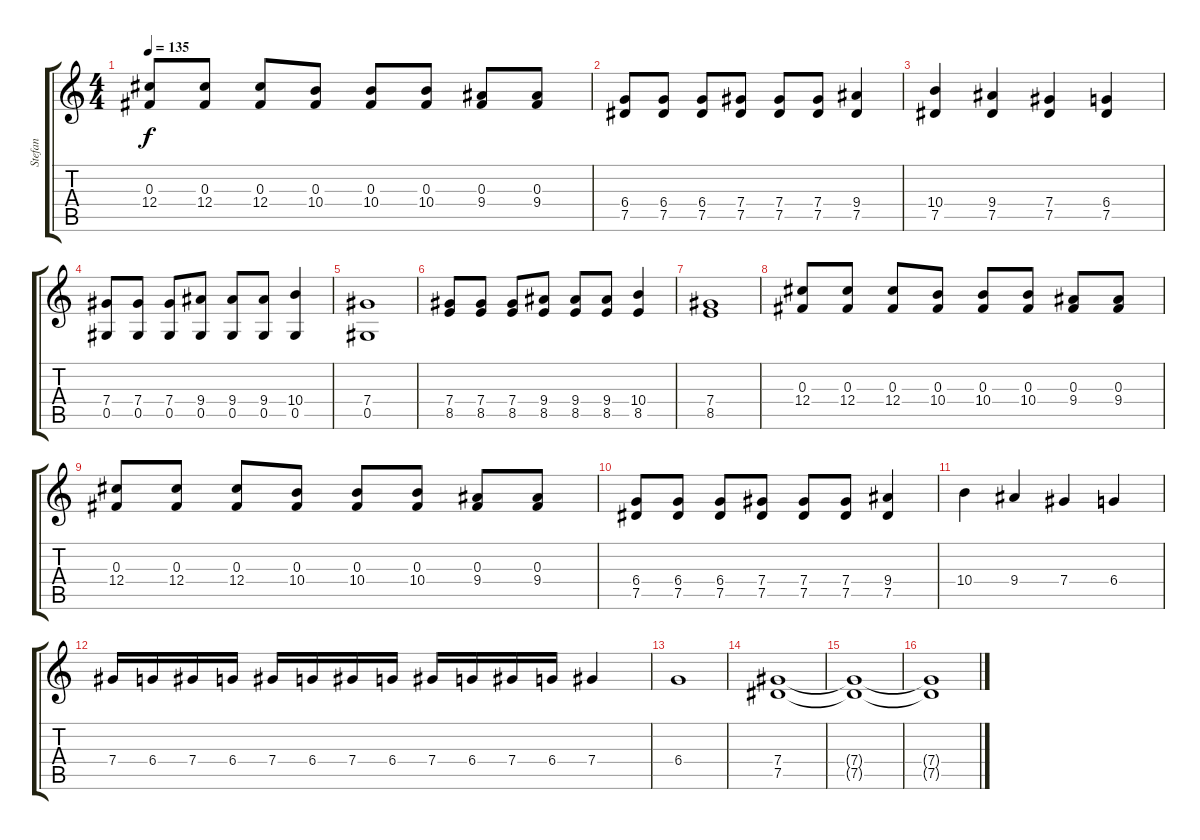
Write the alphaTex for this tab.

\track ("Stefan" "Stefan") {instrument distortionguitar}
\staff {score tabs}
\tuning (Eb4 Bb3 Gb3 Db3 Ab2 Eb2) {hide}
\ts (4 4)
\tempo 135
\clef g2
\ks c
(0.3 12.4).8{dy f} (0.3 12.4).8 (0.3 12.4).8 (0.3 10.4).8 (0.3 10.4).8 (0.3 10.4).8 (0.3 9.4).8 (0.3 9.4).8 |
(6.4 7.5).8 (6.4 7.5).8 (6.4 7.5).8 (7.4 7.5).8 (7.4 7.5).8 (7.4 7.5).8 (9.4 7.5).4 |
(10.4 7.5).4 (9.4 7.5).4 (7.4 7.5).4 (6.4 7.5).4 |
(7.4 0.5).8 (7.4 0.5).8 (7.4 0.5).8 (9.4 0.5).8 (9.4 0.5).8 (9.4 0.5).8 (10.4 0.5).4 |
(7.4 0.5).1 |
(7.4 8.5).8 (7.4 8.5).8 (7.4 8.5).8 (9.4 8.5).8 (9.4 8.5).8 (9.4 8.5).8 (10.4 8.5).4 |
(7.4 8.5).1 |
(0.3 12.4).8 (0.3 12.4).8 (0.3 12.4).8 (0.3 10.4).8 (0.3 10.4).8 (0.3 10.4).8 (0.3 9.4).8 (0.3 9.4).8 |
(0.3 12.4).8 (0.3 12.4).8 (0.3 12.4).8 (0.3 10.4).8 (0.3 10.4).8 (0.3 10.4).8 (0.3 9.4).8 (0.3 9.4).8 |
(6.4 7.5).8 (6.4 7.5).8 (6.4 7.5).8 (7.4 7.5).8 (7.4 7.5).8 (7.4 7.5).8 (9.4 7.5).4 |
10.4.4 9.4.4 7.4.4 6.4.4 |
7.4.16 6.4.16 7.4.16 6.4.16 7.4.16 6.4.16 7.4.16 6.4.16 7.4.16 6.4.16 7.4.16 6.4.16 7.4.4 |
6.4.1 |
(7.4 7.5).1 |
(7.4{t} 7.5{t}).1 |
(7.4{t} 7.5{t}).1
